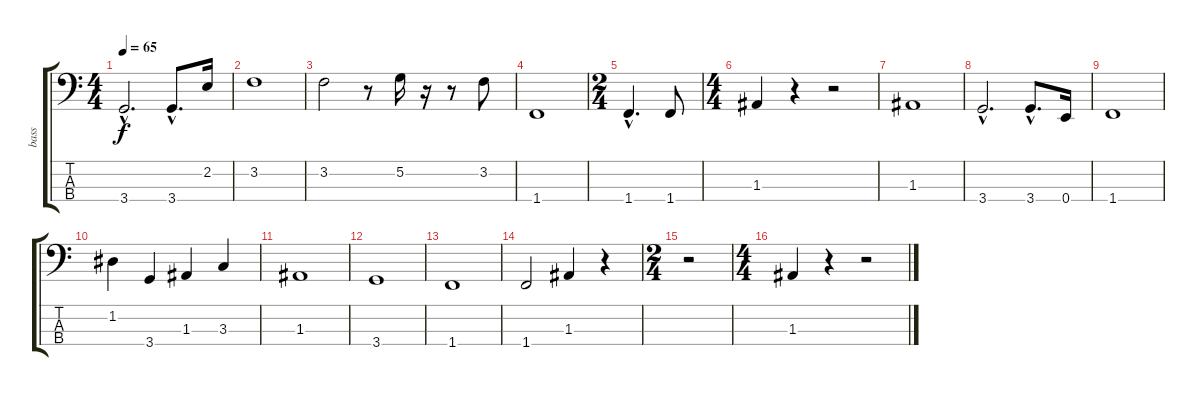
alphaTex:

\track ("bass" "bass") {instrument fretlessbass}
\staff {score tabs}
\tuning (G2 D2 A1 E1) {hide}
\ts (4 4)
\tempo 65
\clef f4
\ks c
3.4{hac}.2{d dy f} 3.4{hac}.8{d} 2.2.16 |
3.2.1 |
3.2.2 r.8 5.2.16 r.16 r.8 3.2.8 |
1.4.1 |
\ts (2 4)
1.4{hac}.4{d} 1.4.8 |
\ts (4 4)
1.3.4 r.4 r.2 |
1.3.1 |
3.4{hac}.2{d} 3.4{hac}.8{d} 0.4.16 |
1.4.1 |
1.2.4 3.4.4 1.3.4 3.3.4 |
1.3.1 |
3.4.1 |
1.4.1 |
1.4.2 1.3.4 r.4 |
\ts (2 4)
r.2 |
\ts (4 4)
1.3.4 r.4 r.2
